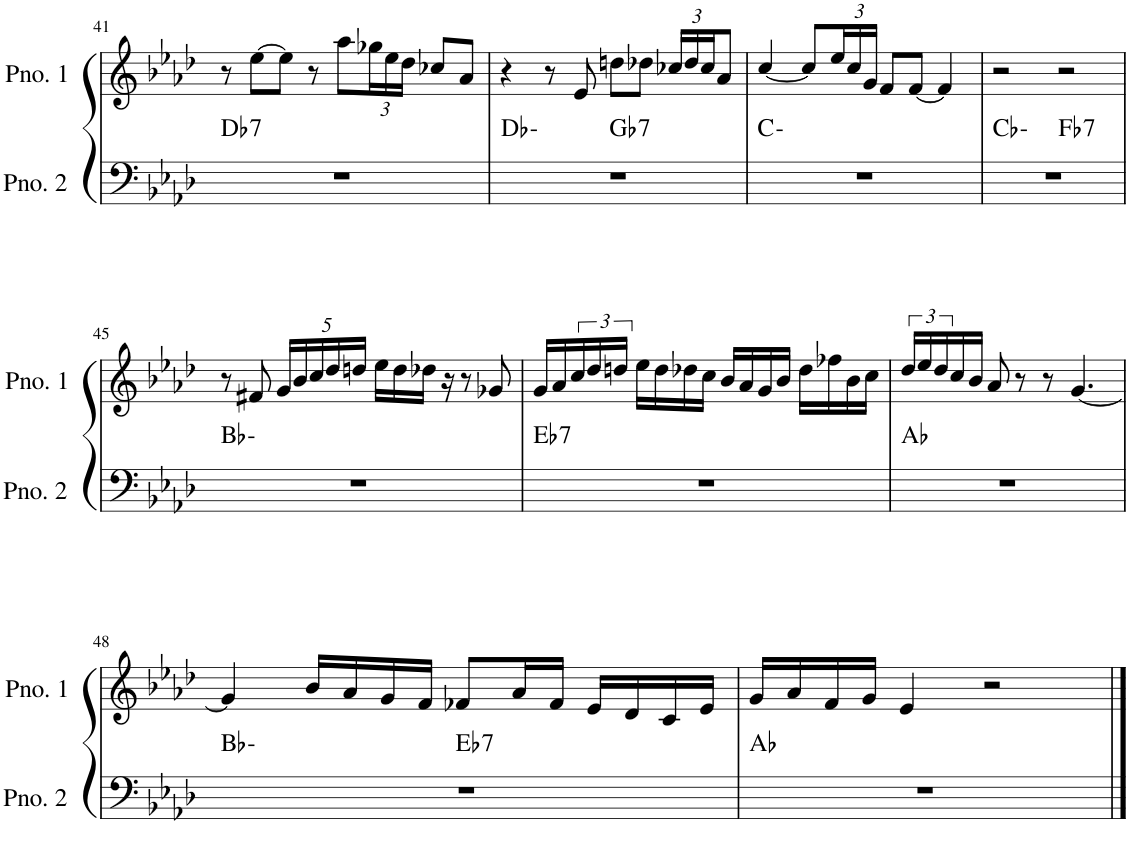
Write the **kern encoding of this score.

**kern	**harte	**kern
*part2	*part2	*part1
*staff2	*	*staff1
*I"ピアノ 2	*	*I"ピアノ 1
!!LO:PB:g=z
*clefF4	*	*clefG2
*k[b-e-a-d-]	*	*k[b-e-a-d-]
*M4/4	*	*M4/4
=41	=41	=41
!	!LO:H:kt=7	!
1r	Db:7	8r
.	.	[8ee-\L
.	.	8ee-\J]
.	.	8r
.	.	8aa-\L
*	*	*Xbrackettup
.	.	24gg-X\L
.	.	24ee-\
.	.	24dd-\JJ
.	.	8cc-X/L
.	.	8a-/J
=42	=42	=42
*^	*	*
1r	2ryy	Db:min	4r
.	.	.	8r
.	.	.	8e-/
!	!	!LO:H:kt=7	!
.	2ryy	Gb:7	8ddn\L
.	.	.	8dd-X\J
.	.	.	24cc-X/LL
.	.	.	24dd-/
.	.	.	24cc-/J
.	.	.	8a-/J
*v	*v	*	*
=43	=43	=43
1r	C:min	[4cc/
.	.	8cc/L]
.	.	24ee-/L
.	.	24cc/
.	.	24g/JJ
.	.	8f/L
.	.	[8f/J
.	.	4f/]
=44	=44	=44
*^	*	*
1r	2ryy	Cb:min	2r
!	!	!LO:H:kt=7	!
.	2ryy	Fb:7	2r
*v	*v	*	*
!!LO:LB:g=z
=45	=45	=45
1r	Bb:min	8r
.	.	8f#X/
.	.	20g/LL
.	.	20b-/
.	.	20cc/
.	.	20dd-/
.	.	20ddn/JJ
.	.	16ee-\LL
.	.	16dd\
.	.	16dd-X\JJ
.	.	16r
.	.	8r
.	.	8g-X/
=46	=46	=46
!	!LO:H:kt=7	!
1r	Eb:7	16g/LL
.	.	16a-/
*	*	*brackettup
.	.	24cc/
.	.	24dd-/
.	.	24ddn/JJ
.	.	16ee-\LL
.	.	16dd\
.	.	16dd-X\
.	.	16cc\JJ
.	.	16b-/LL
.	.	16a-/
.	.	16g/
.	.	16b-/JJ
.	.	16dd-\LL
.	.	16ff-X\
.	.	16b-\
.	.	16cc\JJ
=47	=47	=47
1r	Ab:maj	24dd-/LL
.	.	24ee-/
.	.	24dd-/
.	.	16cc/
.	.	16b-/JJ
.	.	8a-/
.	.	8r
.	.	8r
.	.	[4.g/
!!LO:LB:g=z
=48	=48	=48
*^	*	*
1r	2ryy	Bb:min	4g/]
.	.	.	16b-/LL
.	.	.	16a-/
.	.	.	16g/
.	.	.	16f/JJ
!	!	!LO:H:kt=7	!
.	2ryy	Eb:7	8f-X/L
.	.	.	16a-/L
.	.	.	16f-/JJ
.	.	.	16e-/LL
.	.	.	16d-/
.	.	.	16c/
.	.	.	16e-/JJ
*v	*v	*	*
=49	=49	=49
1r	Ab:maj	16g/LL
.	.	16a-/
.	.	16f/
.	.	16g/JJ
.	.	4e-/
.	.	2r
==	==	==
*-	*-	*-
